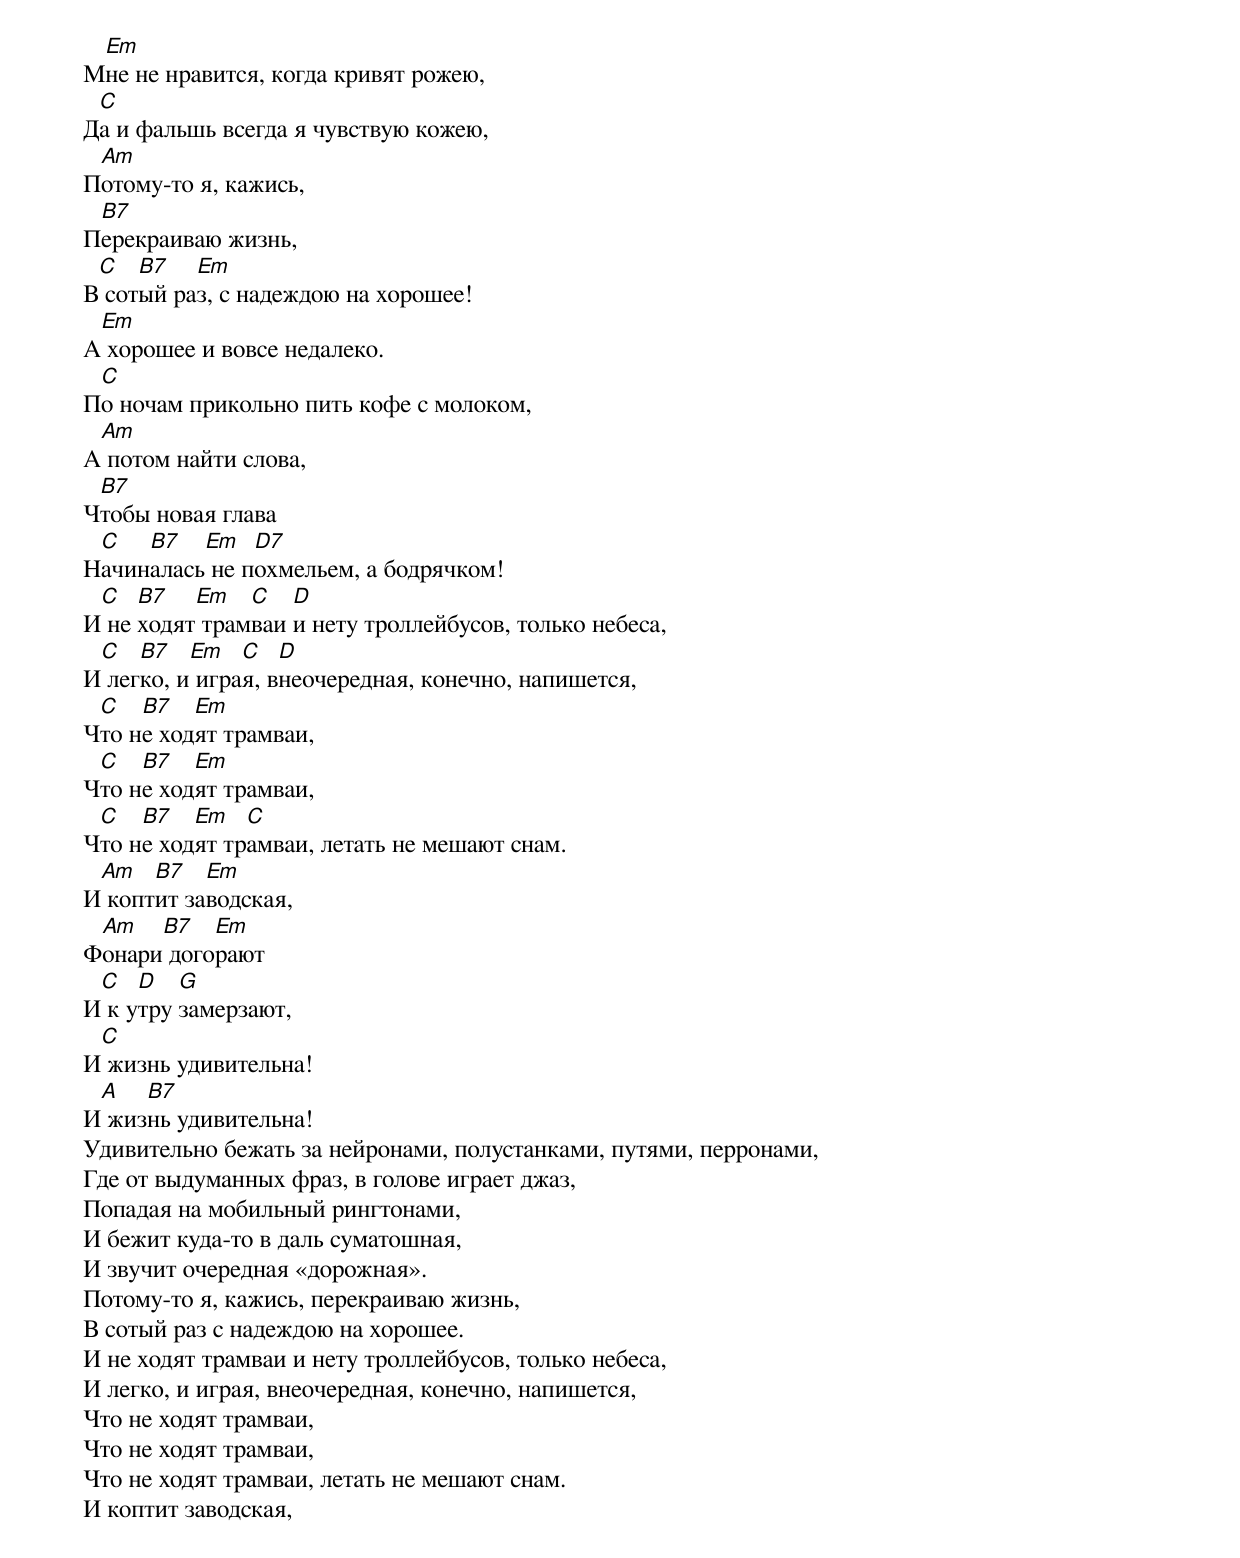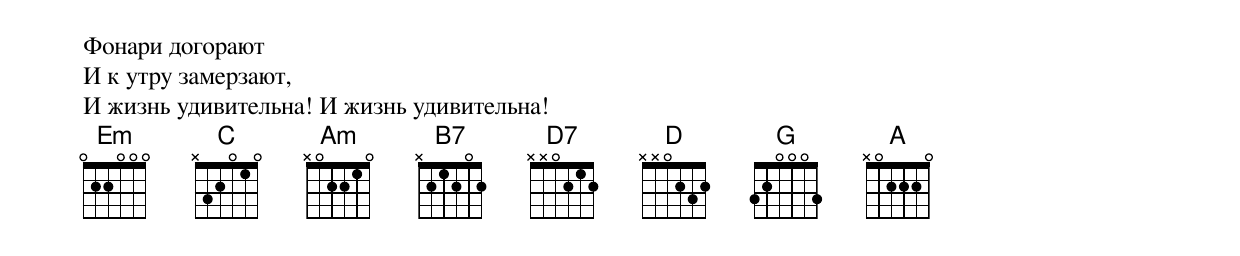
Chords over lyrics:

 Em
Мне не нравится, когда кривят рожею,
 C
Да и фальшь всегда я чувствую кожею,
 Am
Потому-то я, кажись,
 B7
Перекраиваю жизнь,
 C   B7   Em
В сотый раз, с надеждою на хорошее!
 Em
А хорошее и вовсе недалеко.
 C
По ночам прикольно пить кофе с молоком,
 Am
А потом найти слова,
 B7
Чтобы новая глава
 C   B7   Em   D7
Начиналась не похмельем, а бодрячком!
 C   B7   Em   C   D
И не ходят трамваи и нету троллейбусов, только небеса,
 C   B7   Em   C   D
И легко, и играя, внеочередная, конечно, напишется,
 C   B7   Em
Что не ходят трамваи,
 C   B7   Em
Что не ходят трамваи,
 C   B7   Em   C
Что не ходят трамваи, летать не мешают снам.
 Am   B7   Em
И коптит заводская,
 Am   B7   Em
Фонари догорают
 C   D   G
И к утру замерзают,
 C
И жизнь удивительна!
 A   B7
И жизнь удивительна!
Удивительно бежать за нейронами, полустанками, путями, перронами,
Где от выдуманных фраз, в голове играет джаз,
Попадая на мобильный рингтонами,
И бежит куда-то в даль суматошная,
И звучит очередная «дорожная».
Потому-то я, кажись, перекраиваю жизнь,
В сотый раз с надеждою на хорошее.
И не ходят трамваи и нету троллейбусов, только небеса,
И легко, и играя, внеочередная, конечно, напишется,
Что не ходят трамваи,
Что не ходят трамваи,
Что не ходят трамваи, летать не мешают снам.
И коптит заводская,
Фонари догорают
И к утру замерзают,
И жизнь удивительна! И жизнь удивительна!
